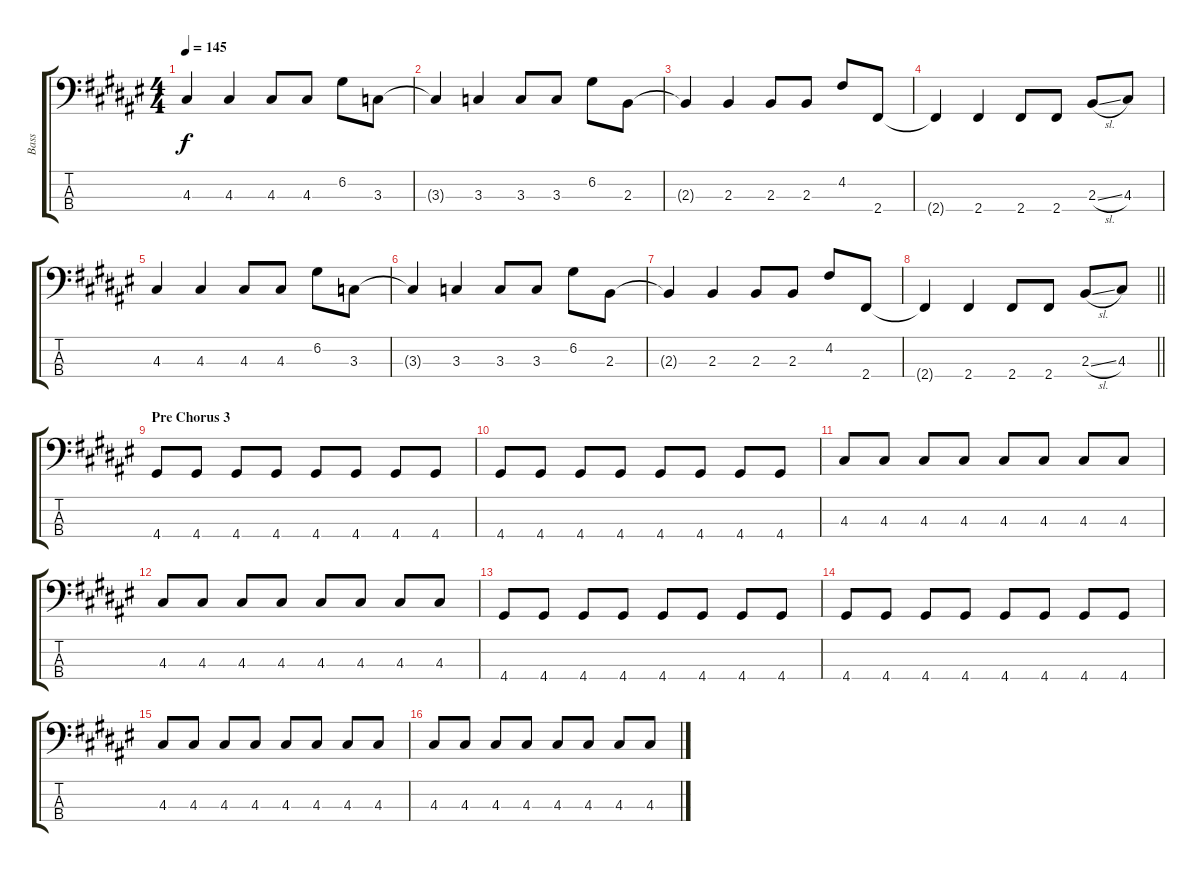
\track ("Bass" "Bass") {instrument electricbassfinger}
\staff {score tabs}
\tuning (G2 D2 A1 E1) {hide}
\ts (4 4)
\tempo 145
\clef f4
\ks f#
4.3.4{dy f} 4.3.4 4.3.8 4.3.8 6.2.8 3.3.8 |
3.3{t}.4 3.3.4 3.3.8 3.3.8 6.2.8 2.3.8 |
2.3{t}.4 2.3.4 2.3.8 2.3.8 4.2.8 2.4.8 |
2.4{t}.4 2.4.4 2.4.8 2.4.8 2.3{sl}.8 4.3.8 |
4.3.4 4.3.4 4.3.8 4.3.8 6.2.8 3.3.8 |
3.3{t}.4 3.3.4 3.3.8 3.3.8 6.2.8 2.3.8 |
2.3{t}.4 2.3.4 2.3.8 2.3.8 4.2.8 2.4.8 |
\barLineRight lightlight
2.4{t}.4 2.4.4 2.4.8 2.4.8 2.3{sl}.8 4.3.8 |
\section ("" "Pre Chorus 3")
4.4.8 4.4.8 4.4.8 4.4.8 4.4.8 4.4.8 4.4.8 4.4.8 |
4.4.8 4.4.8 4.4.8 4.4.8 4.4.8 4.4.8 4.4.8 4.4.8 |
4.3.8 4.3.8 4.3.8 4.3.8 4.3.8 4.3.8 4.3.8 4.3.8 |
4.3.8 4.3.8 4.3.8 4.3.8 4.3.8 4.3.8 4.3.8 4.3.8 |
4.4.8 4.4.8 4.4.8 4.4.8 4.4.8 4.4.8 4.4.8 4.4.8 |
4.4.8 4.4.8 4.4.8 4.4.8 4.4.8 4.4.8 4.4.8 4.4.8 |
4.3.8 4.3.8 4.3.8 4.3.8 4.3.8 4.3.8 4.3.8 4.3.8 |
4.3.8 4.3.8 4.3.8 4.3.8 4.3.8 4.3.8 4.3.8 4.3.8
